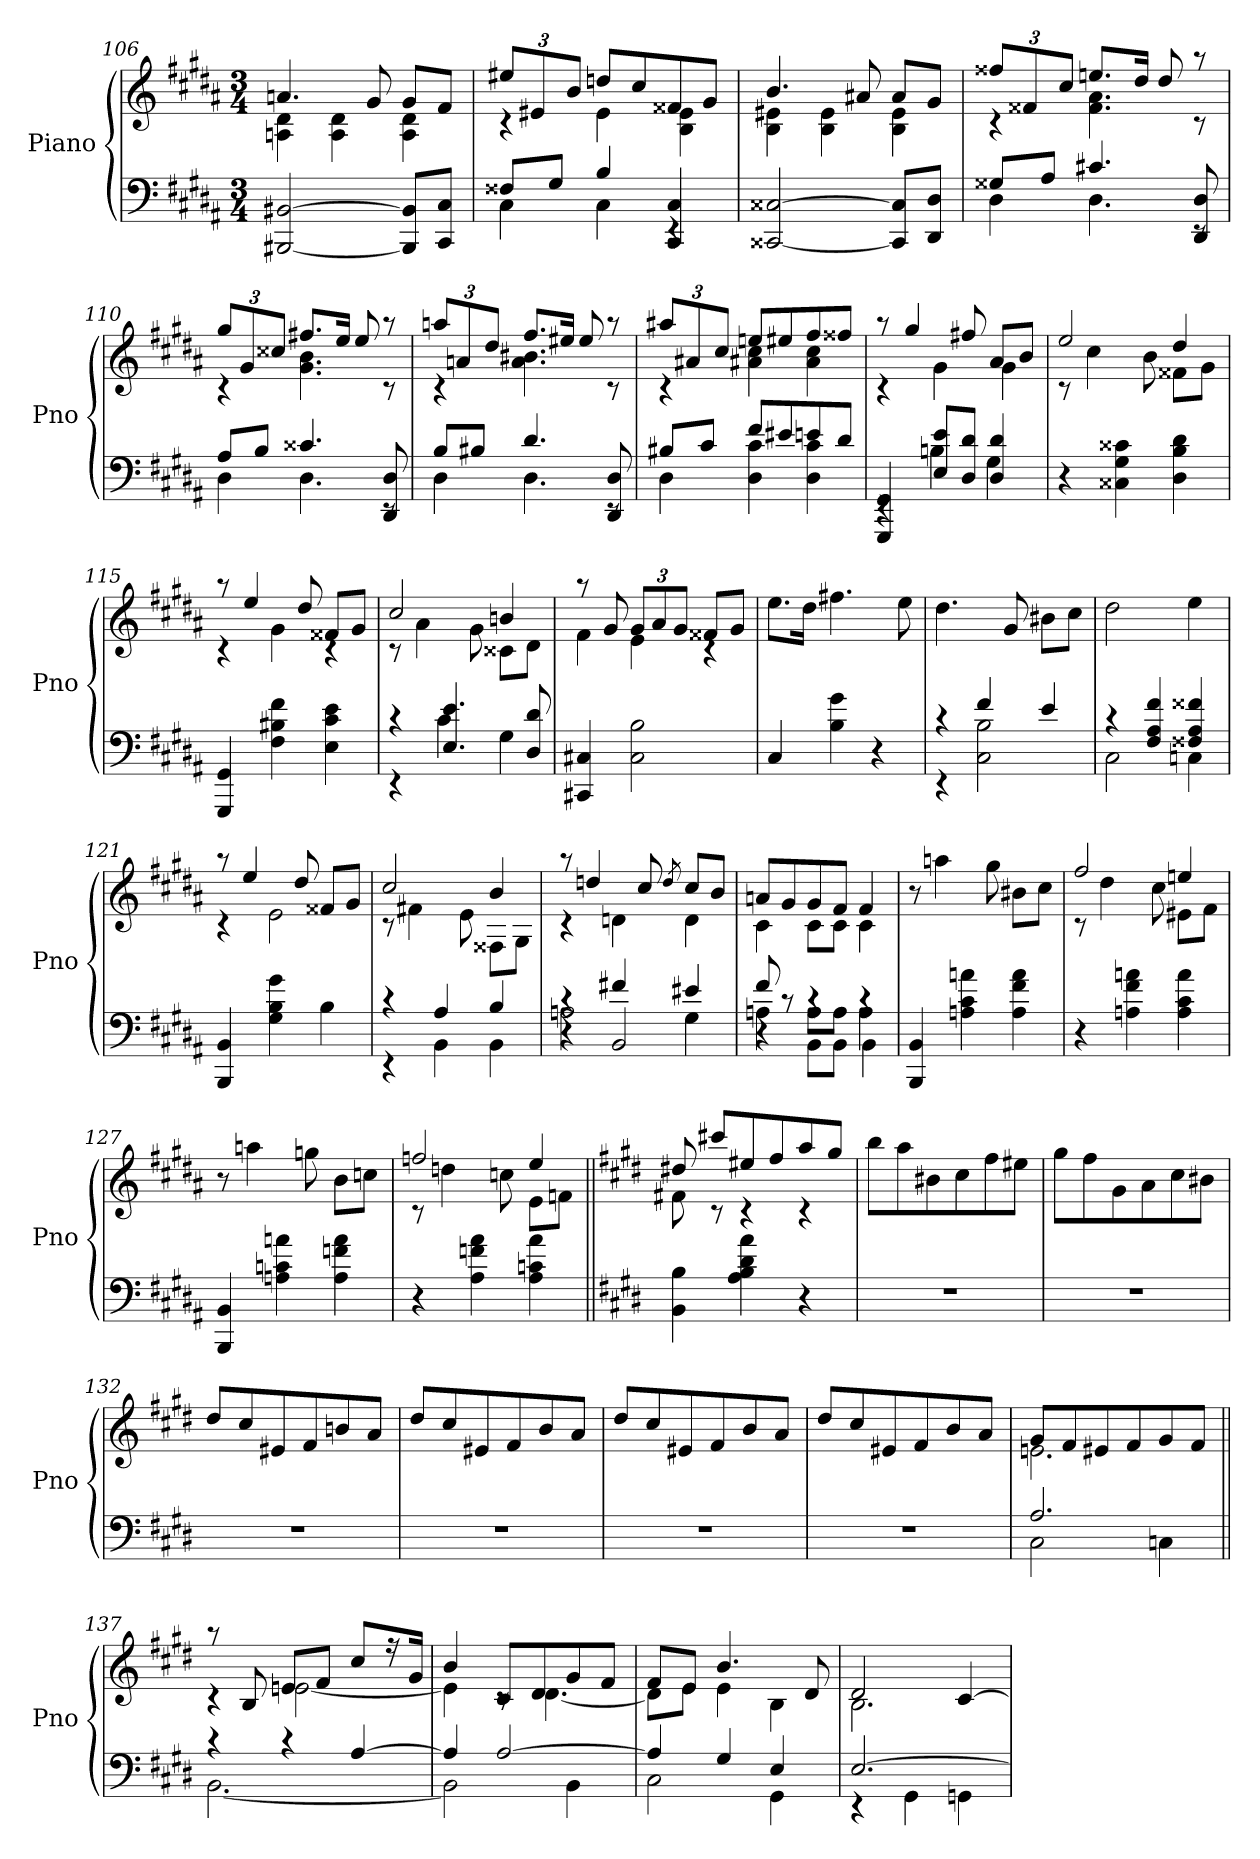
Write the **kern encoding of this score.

**kern	**kern
*part1	*part1
*staff2	*staff1
*I"Piano	*
*I'Pno	*
*clefF4	*clefG2
*k[f#c#g#d#a#]	*k[f#c#g#d#a#]
*M3/4	*M3/4
=106	=106
*	*^
[2BBB#X [2BB#X	4.an	4An 4d#
.	.	4A 4d#
.	8g#	.
8BBB#] 8BB#]L	8g#L	4A 4d#
8CC# 8C#J	8f#J	.
=107	=107	=107
*^	*	*
8F##XL	4C#	12ee#XL	4rc
.	.	12e#X	.
8G#J	.	.	.
.	.	12bJ	.
4B	4C#	8ddnL	4e#
.	.	8cc#	.
4CC# 4C#	4rEE	8f##X	4B 4e#
.	.	8g#J	.
*v	*v	*	*
=108	=108	=108
[2CC##X [2C##X	4.b	4B 4e#X
.	.	4B 4e#
.	8a#X	.
8CC##] 8C##]L	8a#L	4B 4e#
8DD# 8D#J	8g#J	.
=109	=109	=109
*^	*	*
8G##XL	4D#	12ff##XL	4rc
.	.	12f##X	.
8A#J	.	.	.
.	.	12cc#J	.
4.c#X	4.D#	8.eenL	4.f## 4.a#
.	.	16dd#Jk	.
.	.	8dd#	.
8DD# 8D#	8rEE	8raa	8rc
=110	=110	=110	=110
8A#L	4D#	12gg#L	4rc
.	.	12g#	.
8BJ	.	.	.
.	.	12cc##XJ	.
4.c##X	4.D#	8.ff#XL	4.g# 4.b
.	.	16eeJk	.
.	.	8ee	.
8DD# 8D#	8rEE	8raa	8rc
=111	=111	=111	=111
8BL	4D#	12aanL	4rc
.	.	12an	.
8B#XJ	.	.	.
.	.	12dd#J	.
4.d#	4.D#	8.ff#L	4.a 4.b#X
.	.	16ee#XJk	.
.	.	8ee#	.
8DD# 8D#	8rEE	8raa	8rc
=112	=112	=112	=112
8B#XL	4D#	12aa#XL	4rc
.	.	12a#X	.
8c#J	.	.	.
.	.	12cc#J	.
8f#L	4D# 4c#	8eenL	4a#X 4cc#
8e#X	.	8ee#X	.
8en	4D# 4c#	8ff#	4a# 4cc#
8d#J	.	8ff##XJ	.
=113	=113	=113	=113
4GGG# 4GG#	4rEE	8raa	4rc
.	.	4gg#	.
8E 8eL	4Bn	.	4g#
8D# 8d#J	.	8ff#X	.
4D# 4d#	4G#	8a#L	4g#
.	.	8bJ	.
*v	*v	*	*
=114	=114	=114
4r	2ee	8rc
.	.	4cc#
4C##X 4G# 4c##X	.	.
.	.	8b
4D# 4B 4d#	4dd#	8f##XL
.	.	8g#J
=115	=115	=115
4GGG# 4GG#	8raa	4rc
.	4ee	.
4F# 4B#X 4f#	.	4g#
.	8dd#	.
4E 4c# 4e	8f##XL	4rc
.	8g#J	.
=116	=116	=116
*^	*	*
4rc	4rEE	2cc#	8rc
.	.	.	4a#
4.E 4.e	4c#	.	.
.	.	.	8g#
.	4G#	4bn	8c##XL
8D# 8d#	.	.	8d#J
*v	*v	*	*
=117	=117	=117
4CC#X 4C#X	8raa	4f#
.	8g#	.
2C# 2B	12g#L	4e
.	12a#	.
.	12g#J	.
.	8f##XL	4rc
.	8g#J	.
*	*v	*v
=118	=118
4C#	8.eeL
.	16dd#Jk
4B 4g#	4.ff#X
4r	.
.	8ee
=119	=119
*^	*
4rc	4rEE	4.dd#
4f#	2C# 2B	.
.	.	8g#
4e	.	8b#XL
.	.	8cc#J
=120	=120	=120
4rc	2C#	2dd#
4F# 4A# 4f#	.	.
4F##X 4A# 4f##X	4Cn	4ee
*v	*v	*
=121	=121
*	*^
4BBB 4BB	8raa	4rc
.	4ee	.
4G# 4B 4g#	.	2e
.	8dd#	.
4B	8f##XL	.
.	8g#J	.
=122	=122	=122
*^	*	*
4rc	4rEE	2cc#	8rc
.	.	.	4f#X
4A#	4BB	.	.
.	.	.	8e
4B	4BB	4b	8F##XL
.	.	.	8G#J
=123	=123	=123	=123
*	*^	*	*
4rc	2An	4r	8raa	4rc
.	.	.	4ddn	.
4f#X	.	2BB/	.	4dn
.	.	.	8cc#	.
.	.	.	8qdd/	.
4e#X	4G#	.	8cc#L	4d
.	.	.	8bJ	.
=124	=124	=124	=124	=124
8f#	4An	4r	8anL	4c#
8rc	.	.	8g#	.
4rc	8AL	8BB\L	8g#	8c#L
.	8AJ	8BB\J	8f#J	8c#J
4rc	4A	4BB\	4f#	4c#
*v	*v	*v	*	*
*	*v	*v
=125	=125
4BBB 4BB	8r
.	4aan
4An 4c# 4an	.
.	8gg#
4A 4f# 4a	8b#XL
.	8cc#J
=126	=126
*	*^
4r	2ff#	8rc
.	.	4dd#
4An 4f# 4an	.	.
.	.	8cc#
4A 4c# 4a	4een	8e#XL
.	.	8f#J
*	*v	*v
=127	=127
4BBB 4BB	8r
.	4aan
4An 4cn 4an	.
.	8ggn
4A 4fn 4a	8bL
.	8ccnJ
=128	=128
*	*^
4r	2ffn	8rc
.	.	4ddn
4A# 4fn 4a#	.	.
.	.	8ccn
4A# 4cn 4a#	4ee	8eL
.	.	8fnJ
=129||	=129||	=129||
*k[f#c#g#d#]	*k[f#c#g#d#]	*
4BB 4B	8dd#X	8f#X
.	8ccc#XL	8rc
4A 4B 4d# 4a	8ee#X	4rc
.	8ff#	.
4r	8aa	4rc
.	8gg#J	.
*	*v	*v
=130	=130
2.r	8bbL
.	8aa
.	8b#X
.	8cc#
.	8ff#
.	8ee#XJ
=131	=131
2.r	8gg#L
.	8ff#
.	8g#
.	8a
.	8cc#
.	8b#XJ
=132	=132
2.r	8dd#L
.	8cc#
.	8e#X
.	8f#
.	8bn
.	8aJ
=133	=133
2.r	8dd#L
.	8cc#
.	8e#X
.	8f#
.	8b
.	8aJ
=134	=134
2.r	8dd#L
.	8cc#
.	8e#X
.	8f#
.	8b
.	8aJ
=135	=135
2.r	8dd#L
.	8cc#
.	8e#X
.	8f#
.	8b
.	8aJ
=136	=136
*^	*^
2.A	2C#	8g#L	2.en
.	.	8f#	.
.	.	8e#X	.
.	.	8f#	.
.	4Cn	8g#	.
.	.	8f#J	.
=137||	=137||	=137||	=137||
4rc	[2.BB	8raa	4rc
.	.	8B	.
4rc	.	8eL	[2en
.	.	8f#J	.
[4A	.	8cc#L	.
.	.	16r	.
.	.	16g#Jk	.
=138	=138	=138	=138
4A]	2BB]	4b	4e]
[2A	.	8c#L	8rc
.	.	8d#	[4.d#
.	4BB	8g#	.
.	.	8f#J	.
=139	=139	=139	=139
4A]	2C#	8f#L	8d#L]
.	.	8eJ	8eJ
4G#	.	4.b	4e
4E	4GG#	.	4B
.	.	8d#	.
=140	=140	=140	=140
[2.E	4rEE	2d#	2.B
.	4GG#	.	.
.	4GGn	[4c#	.
*v	*v	*	*
*	*v	*v
=	=
*-	*-
